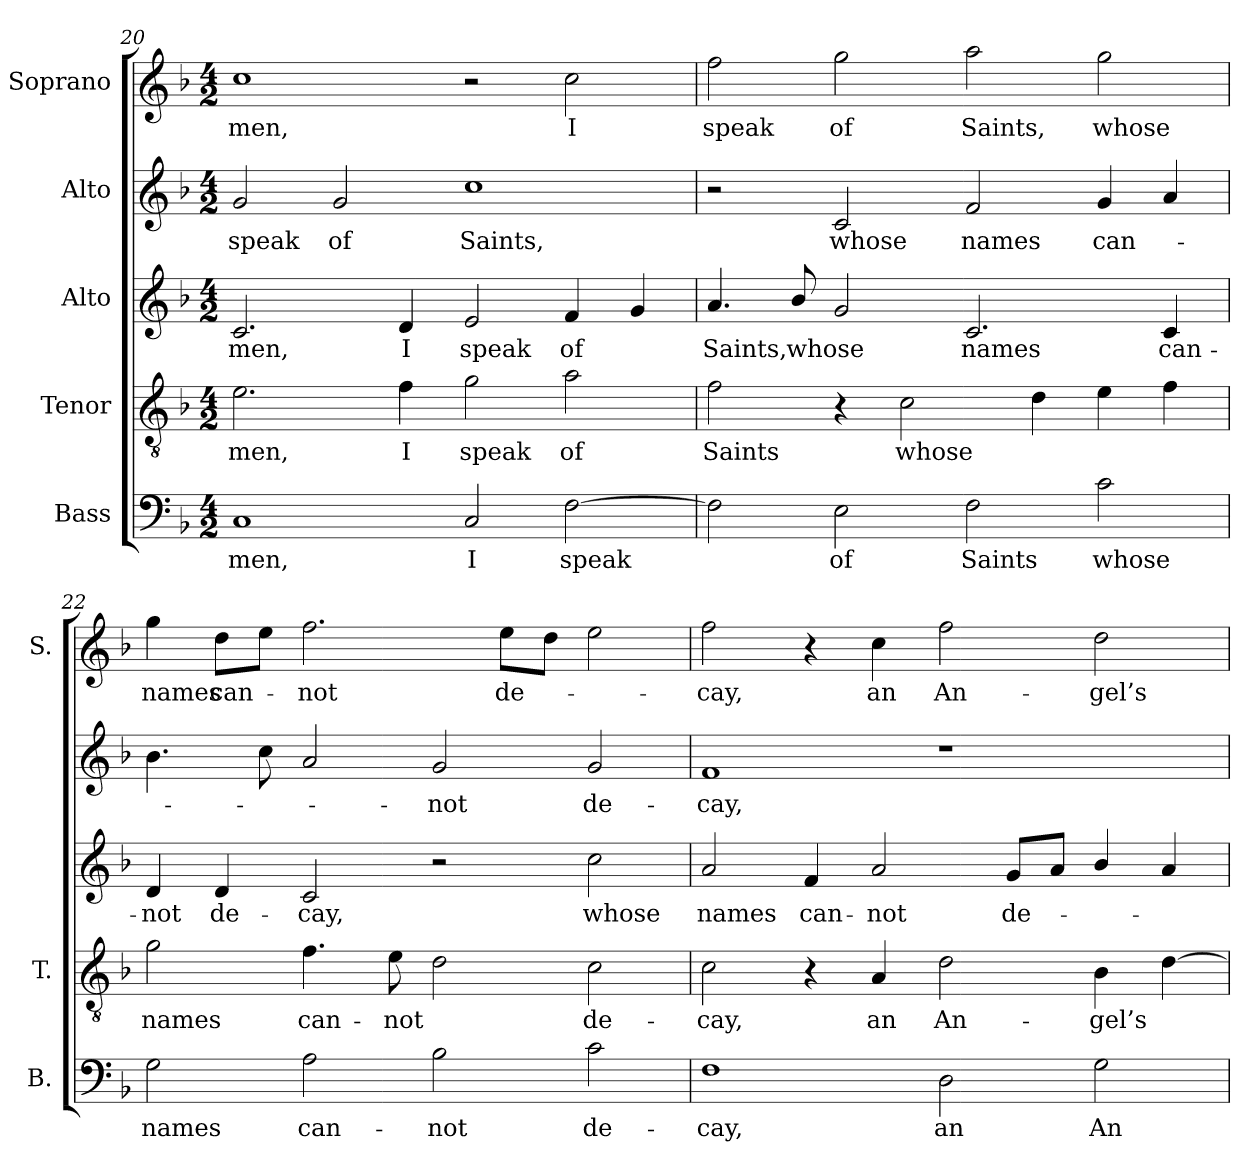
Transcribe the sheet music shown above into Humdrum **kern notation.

**kern	**text	**kern	**text	**kern	**text	**kern	**text	**kern	**text
*part5	*part5	*part4	*part4	*part3	*part3	*part2	*part2	*part1	*part1
*staff5	*staff5	*staff4	*staff4	*staff3	*staff3	*staff2	*staff2	*staff1	*staff1
*I"Bass	*	*I"Tenor	*	*I"Alto	*	*I"Alto	*	*I"Soprano	*
*I'B.	*	*I'T.	*	*	*	*	*	*I'S.	*
*clefF4	*	*clefGv2	*	*clefG2	*	*clefG2	*	*clefG2	*
*	*	*ITrd7c12	*	*	*	*	*	*	*
*k[b-]	*	*k[b-]	*	*k[b-]	*	*k[b-]	*	*k[b-]	*
*F:	*	*F:	*	*F:	*	*F:	*	*F:	*
*M4/2	*	*M4/2	*	*M4/2	*	*M4/2	*	*M4/2	*
=20	=20	=20	=20	=20	=20	=20	=20	=20	=20
!	!LO:LY:b:color=#000000	!	!	!	!	!	!	!	!
!	!	!	!LO:LY:b:color=#000000	!	!	!	!	!	!
!	!	!	!	!	!LO:LY:b:color=#000000	!	!	!	!
!	!	!	!	!	!	!	!LO:LY:b:color=#000000	!	!
!	!	!	!	!	!	!	!	!	!LO:LY:b:color=#000000
1Ci	men,	2.Ei\	men,	2.ci/	men,	2gi/	speak	1cci	men,
!	!	!	!	!	!	!	!LO:LY:b:color=#000000	!	!
.	.	.	.	.	.	2gi/	of	.	.
!	!	!	!LO:LY:b:color=#000000	!	!	!	!	!	!
!	!	!	!	!	!LO:LY:b:color=#000000	!	!	!	!
.	.	4Fi\	I	4di/	I	.	.	.	.
!	!LO:LY:b:color=#000000	!	!	!	!	!	!	!	!
!	!	!	!LO:LY:b:color=#000000	!	!	!	!	!	!
!	!	!	!	!	!LO:LY:b:color=#000000	!	!	!	!
!	!	!	!	!	!	!	!LO:LY:b:color=#000000	!	!
2Ci/	I	2Gi\	speak	2ei/	speak	1cci	Saints,	2r	.
!	!LO:LY:b:color=#000000	!	!	!	!	!	!	!	!
!	!	!	!LO:LY:b:color=#000000	!	!	!	!	!	!
!	!	!	!	!	!LO:LY:b:color=#000000	!	!	!	!
!	!	!	!	!	!	!	!	!	!LO:LY:b:color=#000000
[2Fi\	speak	2Ai\	of	4fi/	of	.	.	2cci\	I
.	.	.	.	4gi/	.	.	.	.	.
=21	=21	=21	=21	=21	=21	=21	=21	=21	=21
!	!	!	!LO:LY:b:color=#000000	!	!	!	!	!	!
!	!	!	!	!	!LO:LY:b:color=#000000	!	!	!	!
!	!	!	!	!	!	!	!	!	!LO:LY:b:color=#000000
2Fi\]	.	2Fi\	Saints	4.ai/	Saints,	2r	.	2ffi\	speak
!	!	!	!	!	!LO:LY:b:color=#000000	!	!	!	!
.	.	.	.	8b-i/	whose	.	.	.	.
!	!LO:LY:b:color=#000000	!	!	!	!	!	!	!	!
!	!	!	!	!	!	!	!LO:LY:b:color=#000000	!	!
!	!	!	!	!	!	!	!	!	!LO:LY:b:color=#000000
2Ei\	of	4r	.	2gi/	.	2ci/	whose	2ggi\	of
!	!	!	!LO:LY:b:color=#000000	!	!	!	!	!	!
.	.	2Ci\	whose	.	.	.	.	.	.
!	!LO:LY:b:color=#000000	!	!	!	!	!	!	!	!
!	!	!	!	!	!LO:LY:b:color=#000000	!	!	!	!
!	!	!	!	!	!	!	!LO:LY:b:color=#000000	!	!
!	!	!	!	!	!	!	!	!	!LO:LY:b:color=#000000
2Fi\	Saints	.	.	2.ci/	names	2fi/	names	2aai\	Saints,
.	.	4Di\	.	.	.	.	.	.	.
!	!LO:LY:b:color=#000000	!	!	!	!	!	!	!	!
!	!	!	!	!	!	!	!LO:LY:b:color=#000000	!	!
!	!	!	!	!	!	!	!	!	!LO:LY:b:color=#000000
2ci\	whose	4Ei\	.	.	.	4gi/	can-	2ggi\	whose
!	!	!	!	!	!LO:LY:b:color=#000000	!	!	!	!
.	.	4Fi\	.	4ci/	can-	4ai/	.	.	.
=22	=22	=22	=22	=22	=22	=22	=22	=22	=22
!	!LO:LY:b:color=#000000	!	!	!	!	!	!	!	!
!	!	!	!LO:LY:b:color=#000000	!	!	!	!	!	!
!	!	!	!	!	!LO:LY:b:color=#000000	!	!	!	!
!	!	!	!	!	!	!	!	!	!LO:LY:b:color=#000000
2Gi\	names	2Gi\	names	4di/	-not	4.b-i\	.	4ggi\	names
!	!	!	!	!	!LO:LY:b:color=#000000	!	!	!	!
!	!	!	!	!	!	!	!	!	!LO:LY:b:color=#000000
.	.	.	.	4di/	de-	.	.	8ddi\L	can-
.	.	.	.	.	.	8cci\	.	8eei\J	.
!	!LO:LY:b:color=#000000	!	!	!	!	!	!	!	!
!	!	!	!LO:LY:b:color=#000000	!	!	!	!	!	!
!	!	!	!	!	!LO:LY:b:color=#000000	!	!	!	!
!	!	!	!	!	!	!	!	!	!LO:LY:b:color=#000000
2Ai\	can-	4.Fi\	can-	2ci/	-cay,	2ai/	.	2.ffi\	-not
!	!	!	!LO:LY:b:color=#000000	!	!	!	!	!	!
.	.	8Ei\	-not	.	.	.	.	.	.
!	!LO:LY:b:color=#000000	!	!	!	!	!	!	!	!
!	!	!	!	!	!	!	!LO:LY:b:color=#000000	!	!
2B-i\	-not	2Di\	.	2r	.	2gi/	-not	.	.
!	!	!	!	!	!	!	!	!	!LO:LY:b:color=#000000
.	.	.	.	.	.	.	.	8eei\L	de-
.	.	.	.	.	.	.	.	8ddi\J	.
!	!LO:LY:b:color=#000000	!	!	!	!	!	!	!	!
!	!	!	!LO:LY:b:color=#000000	!	!	!	!	!	!
!	!	!	!	!	!LO:LY:b:color=#000000	!	!	!	!
!	!	!	!	!	!	!	!LO:LY:b:color=#000000	!	!
2ci\	de-	2Ci\	de-	2cci\	whose	2gi/	de-	2eei\	.
!!LO:LB:g=z
=23	=23	=23	=23	=23	=23	=23	=23	=23	=23
!	!LO:LY:b:color=#000000	!	!	!	!	!	!	!	!
!	!	!	!LO:LY:b:color=#000000	!	!	!	!	!	!
!	!	!	!	!	!LO:LY:b:color=#000000	!	!	!	!
!	!	!	!	!	!	!	!LO:LY:b:color=#000000	!	!
!	!	!	!	!	!	!	!	!	!LO:LY:b:color=#000000
1Fi	-cay,	2Ci\	-cay,	2ai/	names	1fi	-cay,	2ffi\	-cay,
!	!	!	!	!	!LO:LY:b:color=#000000	!	!	!	!
.	.	4r	.	4fi/	can-	.	.	4r	.
!	!	!	!LO:LY:b:color=#000000	!	!	!	!	!	!
!	!	!	!	!	!LO:LY:b:color=#000000	!	!	!	!
!	!	!	!	!	!	!	!	!	!LO:LY:b:color=#000000
.	.	4AAi/	an	2ai/	-not	.	.	4cci\	an
!	!LO:LY:b:color=#000000	!	!	!	!	!	!	!	!
!	!	!	!LO:LY:b:color=#000000	!	!	!	!	!	!
!	!	!	!	!	!	!	!	!	!LO:LY:b:color=#000000
2Di\	an	2Di\	An-	.	.	1r	.	2ffi\	An-
!	!	!	!	!	!LO:LY:b:color=#000000	!	!	!	!
.	.	.	.	8gi/L	de-	.	.	.	.
.	.	.	.	8ai/J	.	.	.	.	.
!	!LO:LY:b:color=#000000	!	!	!	!	!	!	!	!
!	!	!	!LO:LY:b:color=#000000	!	!	!	!	!	!
!	!	!	!	!	!	!	!	!	!LO:LY:b:color=#000000
2Gi\	An-	4BB-i\	-gel’s	4b-i/	.	.	.	2ddi\	-gel’s
.	.	[4Di\	.	4ai/	.	.	.	.	.
=	=	=	=	=	=	=	=	=	=
*-	*-	*-	*-	*-	*-	*-	*-	*-	*-
